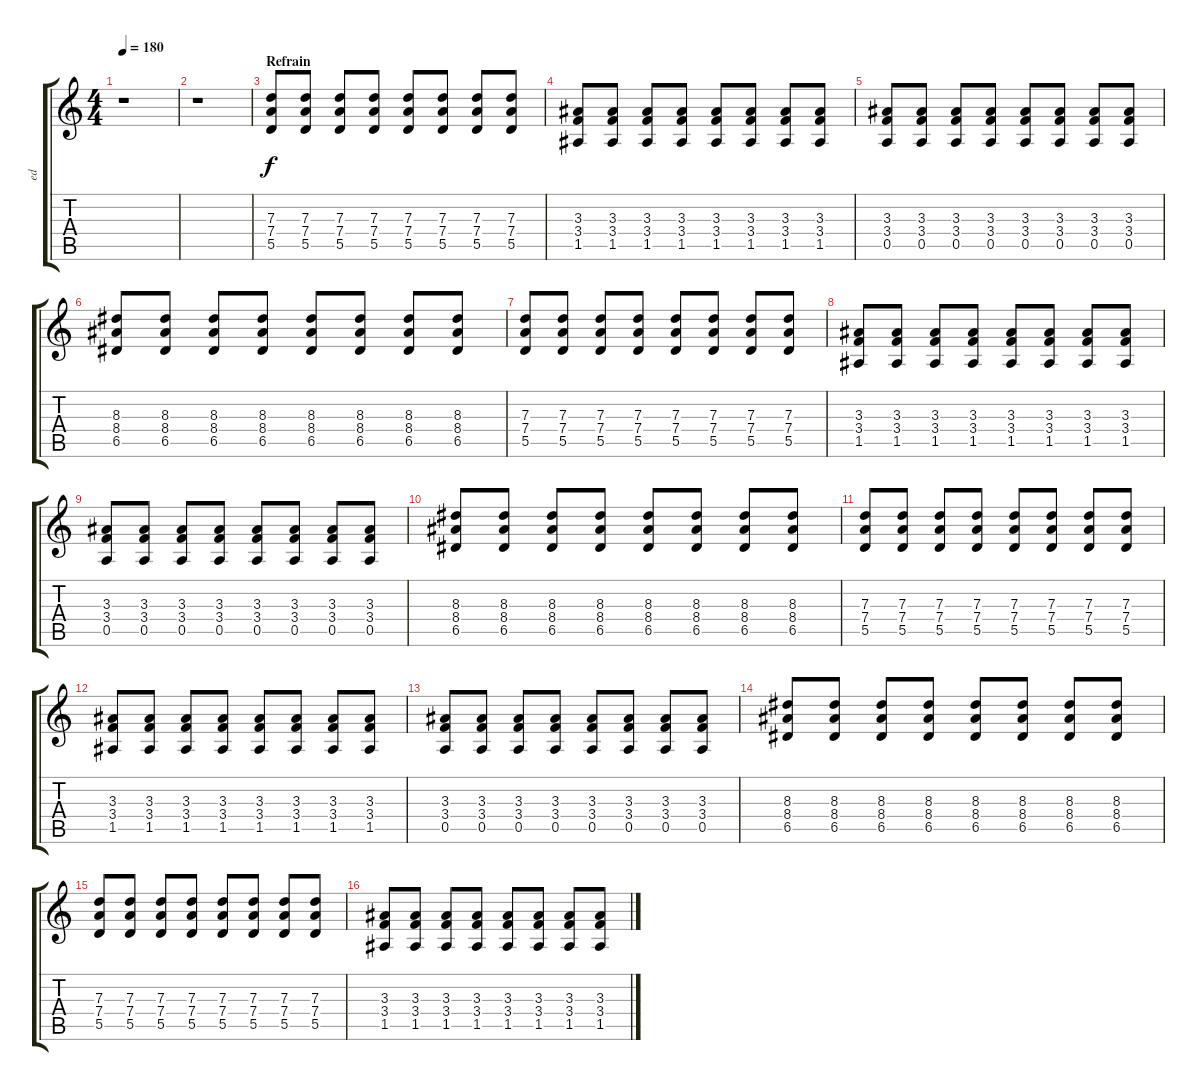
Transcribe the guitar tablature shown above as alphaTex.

\track ("ed" "ed") {instrument distortionguitar}
\staff {score tabs}
\tuning (E4 B3 G3 D3 A2 E2) {hide}
\ts (4 4)
\tempo 180
\clef g2
\ks c
r.1{dy f} |
r.1 |
\section ("" "Refrain")
(7.3 7.4 5.5).8 (7.3 7.4 5.5).8 (7.3 7.4 5.5).8 (7.3 7.4 5.5).8 (7.3 7.4 5.5).8 (7.3 7.4 5.5).8 (7.3 7.4 5.5).8 (7.3 7.4 5.5).8 |
(3.3 3.4 1.5).8 (3.3 3.4 1.5).8 (3.3 3.4 1.5).8 (3.3 3.4 1.5).8 (3.3 3.4 1.5).8 (3.3 3.4 1.5).8 (3.3 3.4 1.5).8 (3.3 3.4 1.5).8 |
(3.3 3.4 0.5).8 (3.3 3.4 0.5).8 (3.3 3.4 0.5).8 (3.3 3.4 0.5).8 (3.3 3.4 0.5).8 (3.3 3.4 0.5).8 (3.3 3.4 0.5).8 (3.3 3.4 0.5).8 |
(8.3 8.4 6.5).8 (8.3 8.4 6.5).8 (8.3 8.4 6.5).8 (8.3 8.4 6.5).8 (8.3 8.4 6.5).8 (8.3 8.4 6.5).8 (8.3 8.4 6.5).8 (8.3 8.4 6.5).8 |
(7.3 7.4 5.5).8 (7.3 7.4 5.5).8 (7.3 7.4 5.5).8 (7.3 7.4 5.5).8 (7.3 7.4 5.5).8 (7.3 7.4 5.5).8 (7.3 7.4 5.5).8 (7.3 7.4 5.5).8 |
(3.3 3.4 1.5).8 (3.3 3.4 1.5).8 (3.3 3.4 1.5).8 (3.3 3.4 1.5).8 (3.3 3.4 1.5).8 (3.3 3.4 1.5).8 (3.3 3.4 1.5).8 (3.3 3.4 1.5).8 |
(3.3 3.4 0.5).8 (3.3 3.4 0.5).8 (3.3 3.4 0.5).8 (3.3 3.4 0.5).8 (3.3 3.4 0.5).8 (3.3 3.4 0.5).8 (3.3 3.4 0.5).8 (3.3 3.4 0.5).8 |
(8.3 8.4 6.5).8 (8.3 8.4 6.5).8 (8.3 8.4 6.5).8 (8.3 8.4 6.5).8 (8.3 8.4 6.5).8 (8.3 8.4 6.5).8 (8.3 8.4 6.5).8 (8.3 8.4 6.5).8 |
(7.3 7.4 5.5).8 (7.3 7.4 5.5).8 (7.3 7.4 5.5).8 (7.3 7.4 5.5).8 (7.3 7.4 5.5).8 (7.3 7.4 5.5).8 (7.3 7.4 5.5).8 (7.3 7.4 5.5).8 |
(3.3 3.4 1.5).8 (3.3 3.4 1.5).8 (3.3 3.4 1.5).8 (3.3 3.4 1.5).8 (3.3 3.4 1.5).8 (3.3 3.4 1.5).8 (3.3 3.4 1.5).8 (3.3 3.4 1.5).8 |
(3.3 3.4 0.5).8 (3.3 3.4 0.5).8 (3.3 3.4 0.5).8 (3.3 3.4 0.5).8 (3.3 3.4 0.5).8 (3.3 3.4 0.5).8 (3.3 3.4 0.5).8 (3.3 3.4 0.5).8 |
(8.3 8.4 6.5).8 (8.3 8.4 6.5).8 (8.3 8.4 6.5).8 (8.3 8.4 6.5).8 (8.3 8.4 6.5).8 (8.3 8.4 6.5).8 (8.3 8.4 6.5).8 (8.3 8.4 6.5).8 |
(7.3 7.4 5.5).8 (7.3 7.4 5.5).8 (7.3 7.4 5.5).8 (7.3 7.4 5.5).8 (7.3 7.4 5.5).8 (7.3 7.4 5.5).8 (7.3 7.4 5.5).8 (7.3 7.4 5.5).8 |
(3.3 3.4 1.5).8 (3.3 3.4 1.5).8 (3.3 3.4 1.5).8 (3.3 3.4 1.5).8 (3.3 3.4 1.5).8 (3.3 3.4 1.5).8 (3.3 3.4 1.5).8 (3.3 3.4 1.5).8
